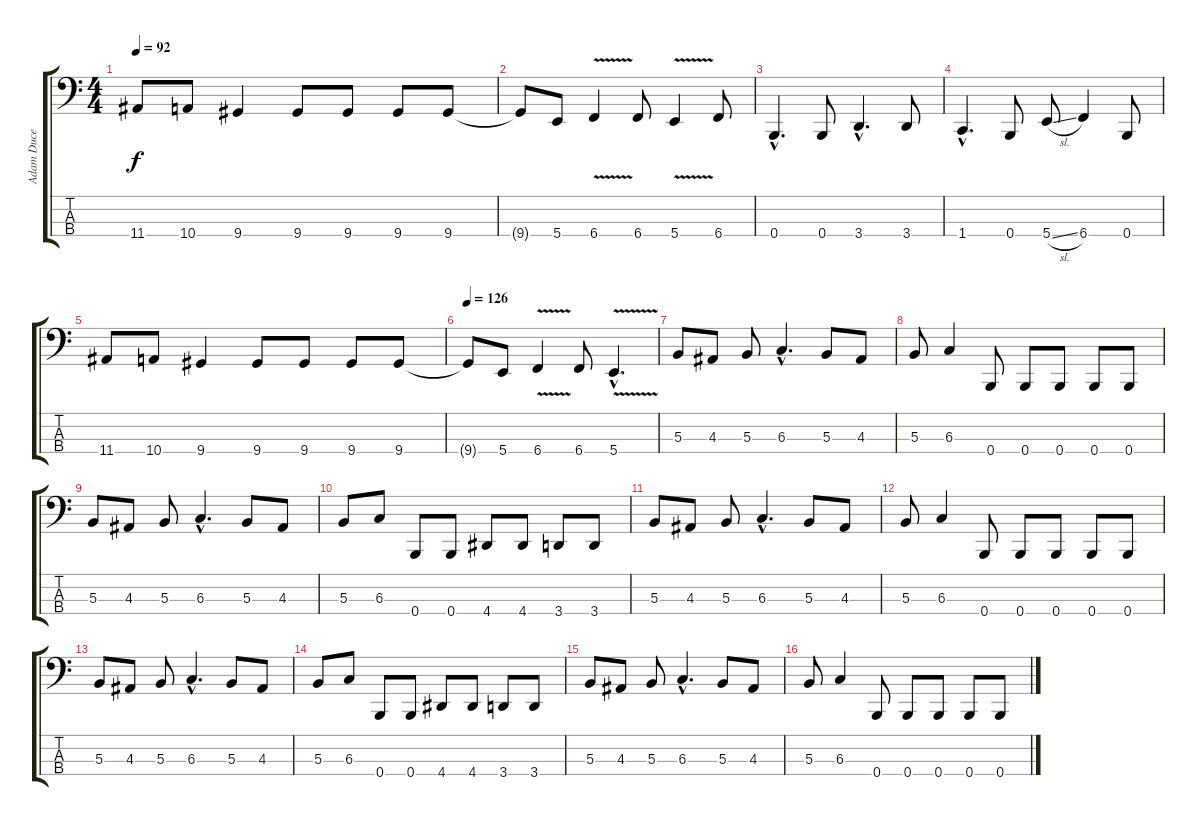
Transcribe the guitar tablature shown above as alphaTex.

\track ("Adam Duce" "Adam Duce") {instrument electricbasspick}
\staff {score tabs}
\tuning (E2 B1 Gb1 B0) {hide}
\ts (4 4)
\tempo 92
\clef f4
\ks c
11.4.8{dy f} 10.4.8 9.4.4 9.4.8 9.4.8 9.4.8 9.4.8 |
9.4{t}.8 5.4.8 6.4{v}.4 6.4.8 5.4{v}.4 6.4.8 |
0.4{hac}.4{d} 0.4.8 3.4{hac}.4{d} 3.4.8 |
1.4{hac}.4{d} 0.4.8 5.4{sl}.8 6.4.4 0.4.8 |
11.4.8 10.4.8 9.4.4 9.4.8 9.4.8 9.4.8 9.4.8 |
\tempo 126
9.4{t}.8 5.4.8 6.4{v}.4 6.4.8 5.4{v hac}.4{d} |
5.3.8 4.3.8 5.3.8 6.3{hac}.4{d} 5.3.8 4.3.8 |
5.3.8 6.3.4 0.4.8 0.4.8 0.4.8 0.4.8 0.4.8 |
5.3.8 4.3.8 5.3.8 6.3{hac}.4{d} 5.3.8 4.3.8 |
5.3.8 6.3.8 0.4.8 0.4.8 4.4.8 4.4.8 3.4.8 3.4.8 |
5.3.8 4.3.8 5.3.8 6.3{hac}.4{d} 5.3.8 4.3.8 |
5.3.8 6.3.4 0.4.8 0.4.8 0.4.8 0.4.8 0.4.8 |
5.3.8 4.3.8 5.3.8 6.3{hac}.4{d} 5.3.8 4.3.8 |
5.3.8 6.3.8 0.4.8 0.4.8 4.4.8 4.4.8 3.4.8 3.4.8 |
5.3.8 4.3.8 5.3.8 6.3{hac}.4{d} 5.3.8 4.3.8 |
5.3.8 6.3.4 0.4.8 0.4.8 0.4.8 0.4.8 0.4.8
